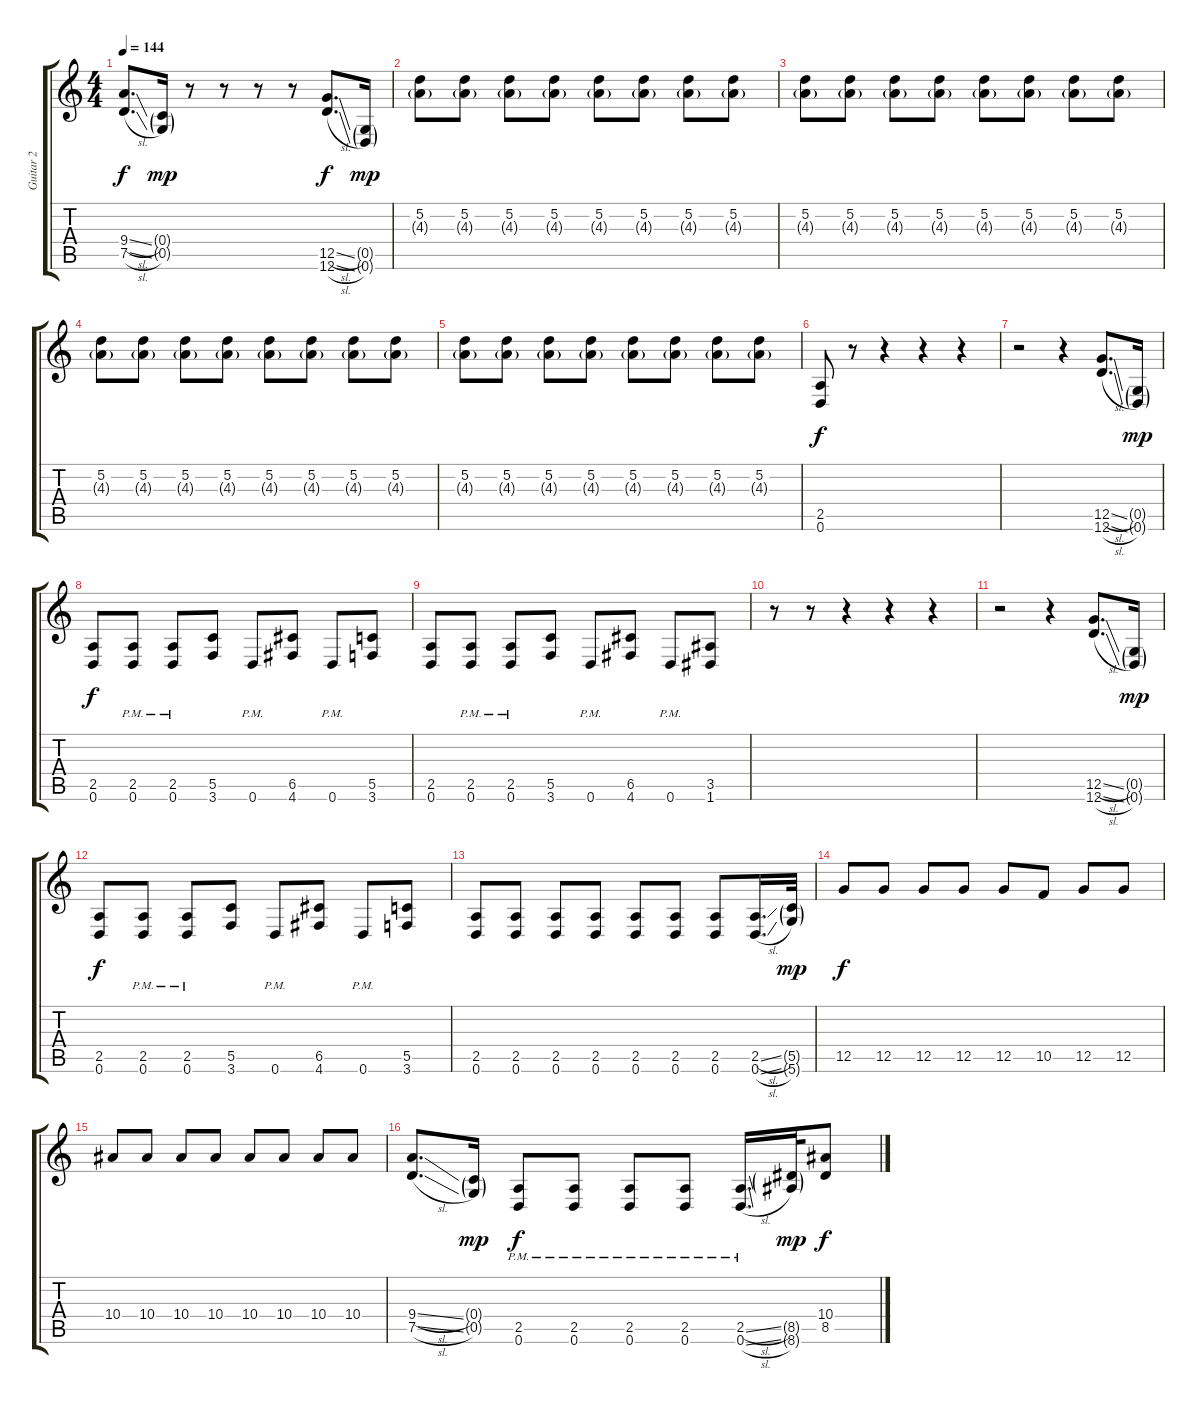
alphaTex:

\track ("Guitar 2" "Guitar 2") {instrument distortionguitar}
\staff {score tabs}
\tuning (D4 A3 F3 C3 G2 D2) {hide}
\ts (4 4)
\tempo 144
\clef g2
\ks c
(9.4{sl} 7.5{sl}).8{d dy f} (0.4{g} 0.5{g}).16{dy mp} r.8 r.8 r.8 r.8 (12.5{sl} 12.6{sl}).8{d dy f} (0.5{g} 0.6{g}).16{dy mp} |
(5.2 4.3{g}).8{volume 10} (5.2 4.3{g}).8 (5.2 4.3{g}).8 (5.2 4.3{g}).8 (5.2 4.3{g}).8 (5.2 4.3{g}).8 (5.2 4.3{g}).8 (5.2 4.3{g}).8 |
(5.2 4.3{g}).8 (5.2 4.3{g}).8 (5.2 4.3{g}).8 (5.2 4.3{g}).8 (5.2 4.3{g}).8 (5.2 4.3{g}).8 (5.2 4.3{g}).8 (5.2 4.3{g}).8 |
(5.2 4.3{g}).8 (5.2 4.3{g}).8 (5.2 4.3{g}).8 (5.2 4.3{g}).8 (5.2 4.3{g}).8 (5.2 4.3{g}).8 (5.2 4.3{g}).8 (5.2 4.3{g}).8 |
(5.2 4.3{g}).8 (5.2 4.3{g}).8 (5.2 4.3{g}).8 (5.2 4.3{g}).8 (5.2 4.3{g}).8 (5.2 4.3{g}).8 (5.2 4.3{g}).8 (5.2 4.3{g}).8 |
(2.5 0.6).8{dy f volume 13} r.8 r.4 r.4 r.4 |
r.2 r.4 (12.5{sl} 12.6{sl}).8{d} (0.5{g} 0.6{g}).16{dy mp} |
(2.5 0.6).8{dy f} (2.5{pm} 0.6{pm}).8 (2.5{pm} 0.6{pm}).8 (5.5 3.6).8 0.6{pm}.8 (6.5 4.6).8 0.6{pm}.8 (5.5 3.6).8 |
(2.5 0.6).8 (2.5{pm} 0.6{pm}).8 (2.5{pm} 0.6{pm}).8 (5.5 3.6).8 0.6{pm}.8 (6.5 4.6).8 0.6{pm}.8 (3.5 1.6).8 |
r.8 r.8 r.4 r.4 r.4 |
r.2 r.4 (12.5{sl} 12.6{sl}).8{d} (0.5{g} 0.6{g}).16{dy mp} |
(2.5 0.6).8{dy f} (2.5{pm} 0.6{pm}).8 (2.5{pm} 0.6{pm}).8 (5.5 3.6).8 0.6{pm}.8 (6.5 4.6).8 0.6{pm}.8 (5.5 3.6).8 |
(2.5 0.6).8 (2.5 0.6).8 (2.5 0.6).8 (2.5 0.6).8 (2.5 0.6).8 (2.5 0.6).8 (2.5 0.6).8 (2.5{sl} 0.6{sl}).16{d} (5.5{g} 5.6{g}).32{dy mp} |
12.5.8{dy f} 12.5.8 12.5.8 12.5.8 12.5.8 10.5.8 12.5.8 12.5.8 |
10.4.8 10.4.8 10.4.8 10.4.8 10.4.8 10.4.8 10.4.8 10.4.8 |
(9.4{sl} 7.5{sl}).8{d} (0.4{g} 0.5{g}).16{dy mp} (2.5{pm} 0.6{pm}).8{dy f} (2.5{pm} 0.6{pm}).8 (2.5{pm} 0.6{pm}).8 (2.5{pm} 0.6{pm}).8 (2.5{sl pm} 0.6{sl pm}).16{d} (8.5{g} 8.6{g}).32{dy mp} (10.4 8.5).8{dy f}
